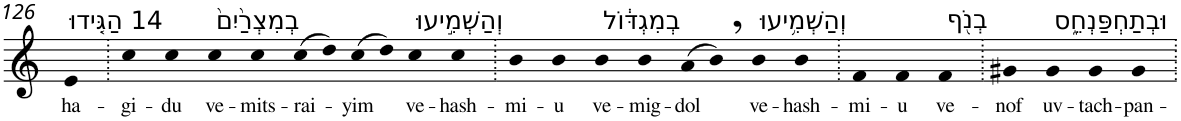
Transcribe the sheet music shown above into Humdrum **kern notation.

**kern	**text
*part1	*part1
*staff1	*staff1
*I"Piano	*
*I'Pno	*
!!LO:PB:g=z
*clefG2	*
*k[]	*
=126	=126
!LO:TX:a:t=14 הַגִּ֤ידוּ	!
!	!LO:LY:b
4e	ha-
=127.	=127.
!	!LO:LY:b
4cc	-gi-
!	!LO:LY:b
4cc	-du
!LO:TX:a:t=בְמִצְרַ֙יִם֙	!
!	!LO:LY:b
4cc	ve-
!	!LO:LY:b
4cc	-mits-
!	!LO:LY:b
(>8cc	-rai-
8dd)	.
!	!LO:LY:b
(>8cc	-yim
8dd)	.
!LO:TX:a:t=וְהַשְׁמִ֣יעוּ	!
!	!LO:LY:b
4cc	ve-
!	!LO:LY:b
4cc	-hash-
=128.	=128.
!	!LO:LY:b
4b	-mi-
!	!LO:LY:b
4b	-u
!LO:TX:a:t=בְמִגְדּ֔וֹל	!
!	!LO:LY:b
4b	ve-
!	!LO:LY:b
4b	-mig-
!	!LO:LY:b
(>8a	-dol
8b,)	.
!LO:TX:a:t=וְהַשְׁמִ֥יעוּ	!
!	!LO:LY:b
4b	ve-
!	!LO:LY:b
4b	-hash-
=129.	=129.
!	!LO:LY:b
4f	-mi-
!	!LO:LY:b
4f	-u
!LO:TX:a:t=בְנֹ֖ף	!
!	!LO:LY:b
4f	ve-
=130.	=130.
!	!LO:LY:b
4g#X	-nof
!LO:TX:a:t=וּבְתַחְפַּנְחֵ֑ס	!
!	!LO:LY:b
4g#	uv-
!	!LO:LY:b
4g#	-tach-
!	!LO:LY:b
4g#	-pan-
=.	=.
*-	*-
